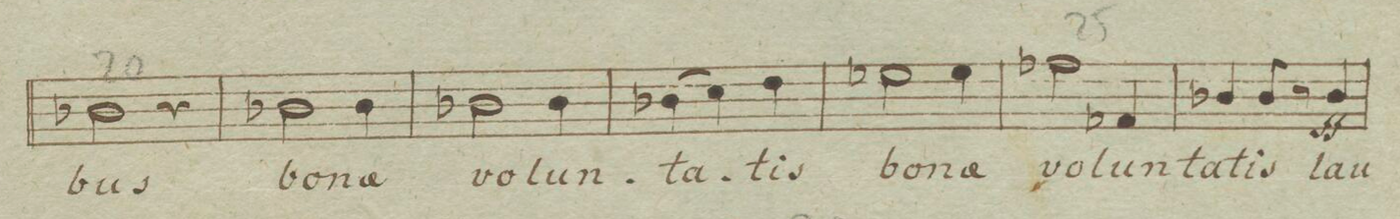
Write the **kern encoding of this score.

**kern	**text	**dynam
*I"Basso.	*	*
*clefF4	*	*
*k[b-e-]	*	*
*M3/4	*	*
2D-X\	-bus	.
4r	.	.
=21	=21	=21
2D-X\	bo-	.
4D-\	-na	.
=22	=22	=22
2D-X\	vo-	.
4D-\	-lun-	.
=23	=23	=23
(4D-X\	-ta-	.
4E-\)	.	.
4F\	-tis	.
=24	=24	=24
2G-X\	bo-	.
4G-\	-na	.
=25	=25	=25
2A-X\	vo-	.
4AA-X/	-lun-	.
=26	=26	=26
4D-X/	-ta-	.
8D-/	-tis	.
8r	.	.
4D-/	lau-	ff
=27	=27	=27
*-	*-	*-
